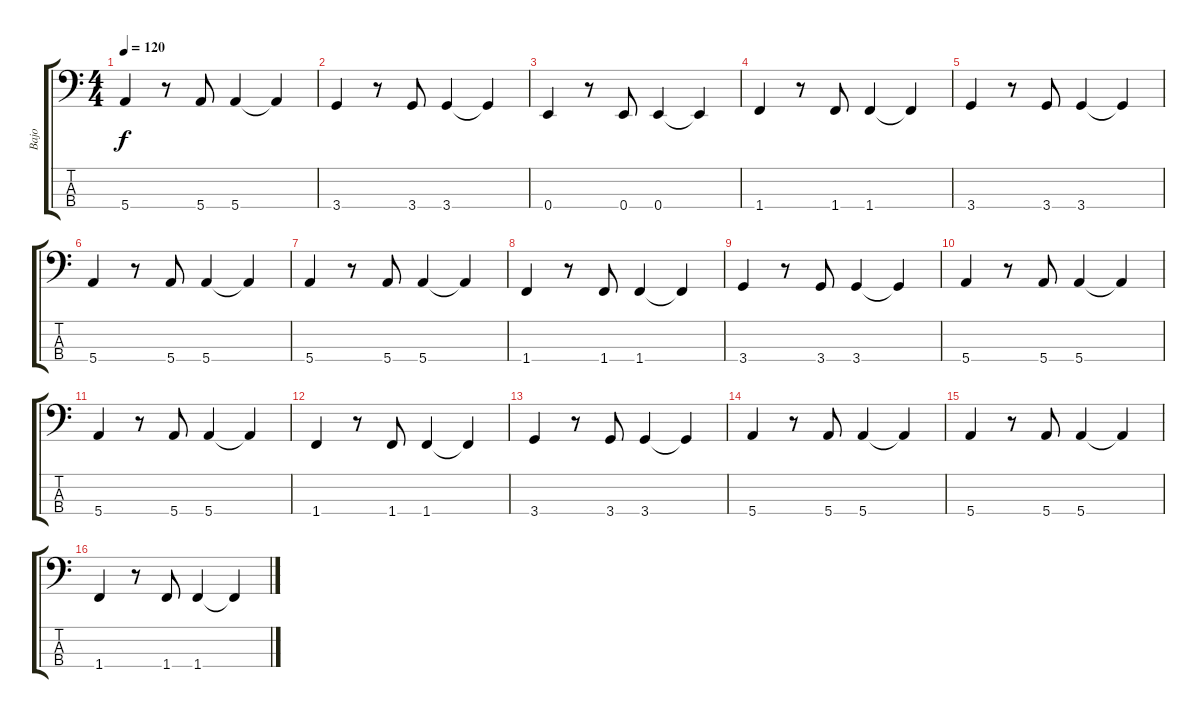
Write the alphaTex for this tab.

\track ("Bajo" "Bajo") {instrument slapbass1}
\staff {score tabs}
\tuning (G2 D2 A1 E1) {hide}
\ts (4 4)
\tempo 120
\clef f4
\ks c
5.4.4{dy f} r.8 5.4.8 5.4.4 5.4{t}.4 |
3.4.4 r.8 3.4.8 3.4.4 3.4{t}.4 |
0.4.4 r.8 0.4.8 0.4.4 0.4{t}.4 |
1.4.4 r.8 1.4.8 1.4.4 1.4{t}.4 |
3.4.4 r.8 3.4.8 3.4.4 3.4{t}.4 |
5.4.4 r.8 5.4.8 5.4.4 5.4{t}.4 |
5.4.4 r.8 5.4.8 5.4.4 5.4{t}.4 |
1.4.4 r.8 1.4.8 1.4.4 1.4{t}.4 |
3.4.4 r.8 3.4.8 3.4.4 3.4{t}.4 |
5.4.4 r.8 5.4.8 5.4.4 5.4{t}.4 |
5.4.4 r.8 5.4.8 5.4.4 5.4{t}.4 |
1.4.4 r.8 1.4.8 1.4.4 1.4{t}.4 |
3.4.4 r.8 3.4.8 3.4.4 3.4{t}.4 |
5.4.4 r.8 5.4.8 5.4.4 5.4{t}.4 |
5.4.4 r.8 5.4.8 5.4.4 5.4{t}.4 |
1.4.4 r.8 1.4.8 1.4.4 1.4{t}.4
